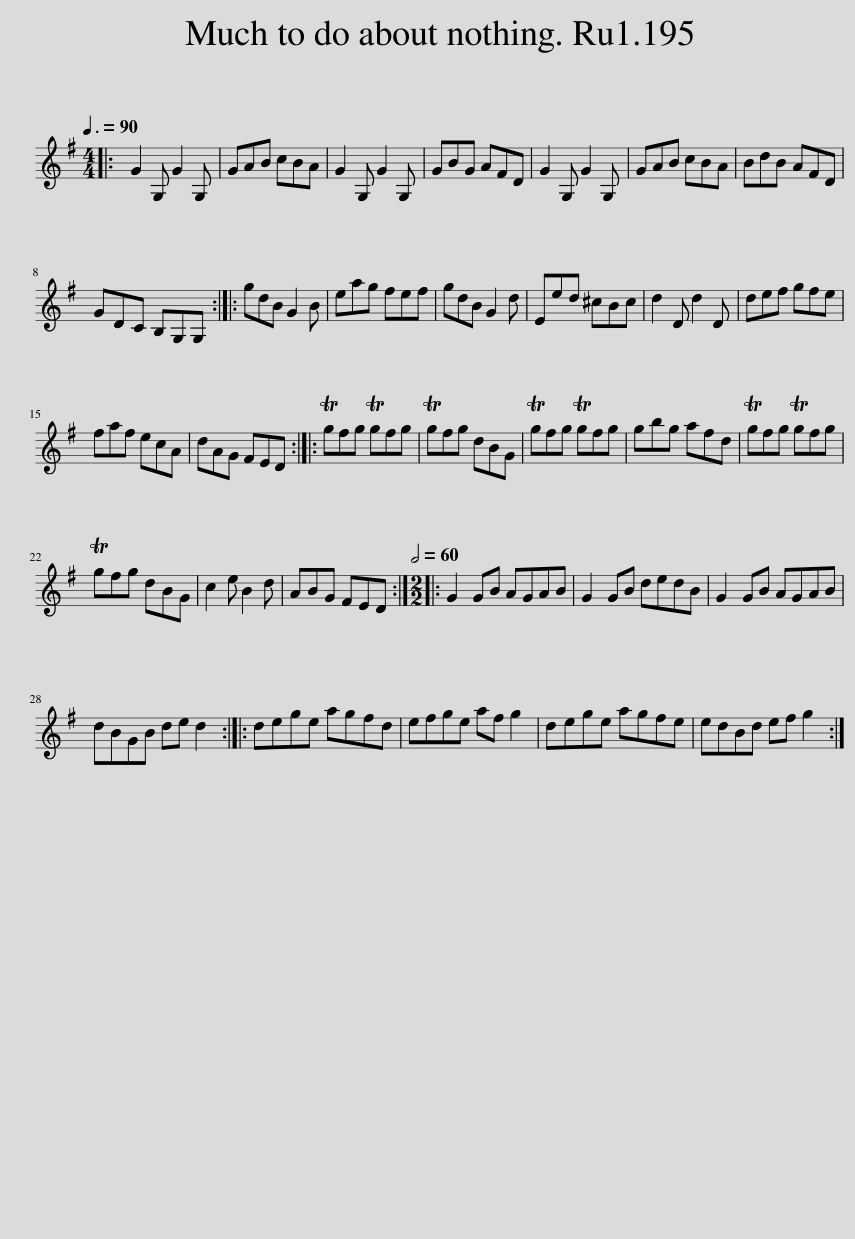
X:1
L:1/8
Q:3/8=90
M:4/4
I:linebreak $
K:G
V:1 treble
V:1
|: G2 G, G2 G, | GAB cBA | G2 G, G2 G, | GBG AFD | G2 G, G2 G, | %5
 GAB cBA | BdB AFD |$ GDC B,G,G, :: gdB G2 B | eag fef | %10
 gdB G2 d | Eed ^cBc | d2 D d2 D | def gfe |$ faf ecA | %15
 dAG FED :: Tgfg Tgfg | Tgfg dBG | Tgfg Tgfg | gbg afd | %20
 Tgfg Tgfg |$ Tgfg dBG | c2 e B2 d | ABG FED ::[M:2/2][Q:1/2=60] G2 GB AGAB | %25
 G2 GB dedB | G2 GB AGAB |$ dBGB de d2 :: dege agfd | efge af g2 | %30
 dege agfe | edBd ef g2 :| %32
